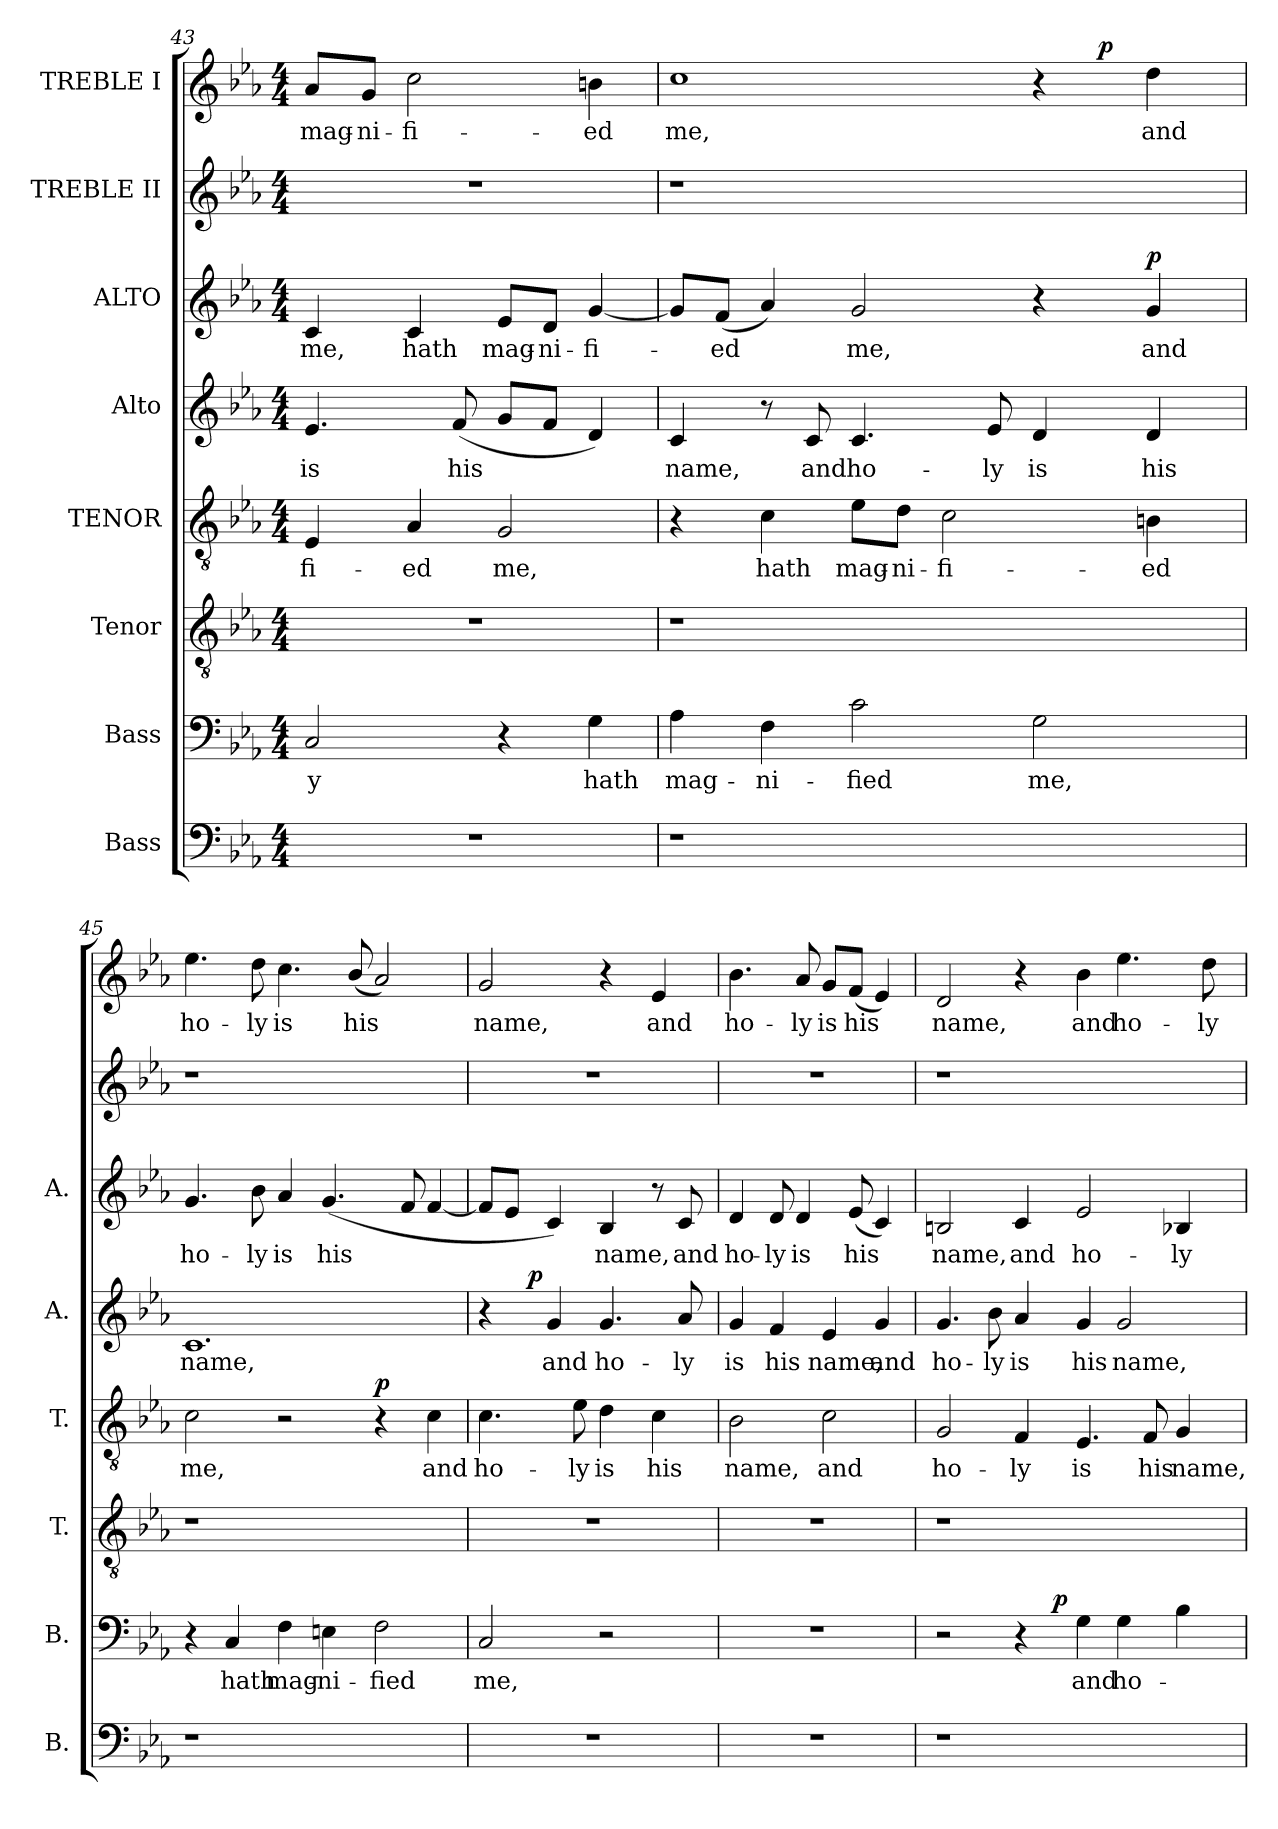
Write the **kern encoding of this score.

**kern	**kern	**text	**dynam	**kern	**kern	**text	**dynam	**kern	**text	**dynam	**kern	**text	**dynam	**kern	**kern	**text	**dynam
*part8	*part7	*part7	*part7	*part6	*part5	*part5	*part5	*part4	*part4	*part4	*part3	*part3	*part3	*part2	*part1	*part1	*part1
*staff8	*staff7	*staff7	*staff7	*staff6	*staff5	*staff5	*staff5	*staff4	*staff4	*staff4	*staff3	*staff3	*staff3	*staff2	*staff1	*staff1	*staff1
*I"Bass	*I"Bass	*	*	*I"Tenor	*I"TENOR	*	*	*I"Alto	*	*	*I"ALTO	*	*	*I"TREBLE II	*I"TREBLE I	*	*
*I'B.	*I'B.	*	*	*I'T.	*I'T.	*	*	*I'A.	*	*	*I'A.	*	*	*	*	*	*
!!LO:LB:g=z
*clefF4	*clefF4	*	*	*clefGv2	*clefGv2	*	*	*clefG2	*	*	*clefG2	*	*	*clefG2	*clefG2	*	*
*	*	*	*	*ITrd7c12	*ITrd7c12	*	*	*	*	*	*	*	*	*	*	*	*
*k[b-e-a-]	*k[b-e-a-]	*	*	*k[b-e-a-]	*k[b-e-a-]	*	*	*k[b-e-a-]	*	*	*k[b-e-a-]	*	*	*k[b-e-a-]	*k[b-e-a-]	*	*
*E-:	*E-:	*	*	*E-:	*E-:	*	*	*E-:	*	*	*E-:	*	*	*E-:	*E-:	*	*
*M4/4	*M4/4	*	*	*M4/4	*M4/4	*	*	*M4/4	*	*	*M4/4	*	*	*M4/4	*M4/4	*	*
=43	=43	=43	=43	=43	=43	=43	=43	=43	=43	=43	=43	=43	=43	=43	=43	=43	=43
!	!	!LO:LY:b:color=#000000	!	!	!	!	!	!	!	!	!	!	!	!	!	!	!
!	!	!	!	!	!	!LO:LY:b:color=#000000	!	!	!	!	!	!	!	!	!	!	!
!	!	!	!	!	!	!	!	!	!LO:LY:b:color=#000000	!	!	!	!	!	!	!	!
!	!	!	!	!	!	!	!	!	!	!	!	!LO:LY:b:color=#000000	!	!	!	!	!
!	!	!	!	!	!	!	!	!	!	!	!	!	!	!	!	!LO:LY:b:color=#000000	!
1r	2Ci/	-y	.	1r	4EE-i/	-fi-	.	4.e-i/	is	.	4ci/	me,	.	1r	8a-i/L	mag-	.
!	!	!	!	!	!	!	!	!	!	!	!	!	!	!	!	!LO:LY:b:color=#000000	!
.	.	.	.	.	.	.	.	.	.	.	.	.	.	.	8gi/J	-ni-	.
!	!	!	!	!	!	!LO:LY:b:color=#000000	!	!	!	!	!	!	!	!	!	!	!
!	!	!	!	!	!	!	!	!	!	!	!	!LO:LY:b:color=#000000	!	!	!	!	!
!	!	!	!	!	!	!	!	!	!	!	!	!	!	!	!	!LO:LY:b:color=#000000	!
.	.	.	.	.	4AA-i/	-ed	.	.	.	.	4ci/	hath	.	.	2cci\	-fi-	.
!	!	!	!	!	!	!	!	!	!LO:LY:b:color=#000000	!	!	!	!	!	!	!	!
.	.	.	.	.	.	.	.	(8fi/	his	.	.	.	.	.	.	.	.
!	!	!	!	!	!	!LO:LY:b:color=#000000	!	!	!	!	!	!	!	!	!	!	!
!	!	!	!	!	!	!	!	!	!	!	!	!LO:LY:b:color=#000000	!	!	!	!	!
.	4r	.	.	.	2GGi/	me,	.	8gi/L	.	.	8e-i/L	mag-	.	.	.	.	.
!	!	!	!	!	!	!	!	!	!	!	!	!LO:LY:b:color=#000000	!	!	!	!	!
.	.	.	.	.	.	.	.	8fi/J	.	.	8di/J	-ni-	.	.	.	.	.
!	!	!LO:LY:b:color=#000000	!	!	!	!	!	!	!	!	!	!	!	!	!	!	!
!	!	!	!	!	!	!	!	!	!	!	!	!LO:LY:b:color=#000000	!	!	!	!	!
!	!	!	!	!	!	!	!	!	!	!	!	!	!	!	!	!LO:LY:b:color=#000000	!
.	4Gi\	hath	.	.	.	.	.	4di/)	.	.	[4gi/	-fi-	.	.	4bni\	-ed	.
=44	=44	=44	=44	=44	=44	=44	=44	=44	=44	=44	=44	=44	=44	=44	=44	=44	=44
!LO:N:vis=1	!	!	!	!	!	!	!	!	!	!	!	!	!	!	!	!	!
!	!	!LO:LY:b:color=#000000	!	!LO:N:vis=1	!	!	!	!	!	!	!	!	!	!	!	!	!
!	!	!	!	!	!	!	!	!	!LO:LY:b:color=#000000	!	!	!	!	!LO:N:vis=1	!	!	!
!	!	!	!	!	!	!	!	!	!	!	!	!	!	!	!	!LO:LY:b:color=#000000	!
*	*	*	*	*	*	*	*	*	*	*	*	*	*	*	*^	*	*
1r	4A-i\	mag-	.	1r	4r	.	.	4ci/	name,	.	8gi/L]	.	.	1r	1cci	1ryy	me,	.
!	!	!	!	!	!	!	!	!	!	!	!	!LO:LY:b:color=#000000	!	!	!	!	!	!
.	.	.	.	.	.	.	.	.	.	.	(8fi/J	-ed	.	.	.	.	.	.
!	!	!LO:LY:b:color=#000000	!	!	!	!	!	!	!	!	!	!	!	!	!	!	!	!
!	!	!	!	!	!	!LO:LY:b:color=#000000	!	!	!	!	!	!	!	!	!	!	!	!
.	4Fi\	-ni-	.	.	4Ci\	hath	.	8r	.	.	4a-i/)	.	.	.	.	.	.	.
!	!	!	!	!	!	!	!	!	!LO:LY:b:color=#000000	!	!	!	!	!	!	!	!	!
.	.	.	.	.	.	.	.	8ci/	and	.	.	.	.	.	.	.	.	.
!	!	!LO:LY:b:color=#000000	!	!	!	!	!	!	!	!	!	!	!	!	!	!	!	!
!	!	!	!	!	!	!LO:LY:b:color=#000000	!	!	!	!	!	!	!	!	!	!	!	!
!	!	!	!	!	!	!	!	!	!LO:LY:b:color=#000000	!	!	!	!	!	!	!	!	!
!	!	!	!	!	!	!	!	!	!	!	!	!LO:LY:b:color=#000000	!	!	!	!	!	!
.	2ci\	-fied	.	.	8E-i\L	mag-	.	4.ci/	ho-	.	2gi/	me,	.	.	.	.	.	.
!	!	!	!	!	!	!LO:LY:b:color=#000000	!	!	!	!	!	!	!	!	!	!	!	!
.	.	.	.	.	8Di\J	-ni-	.	.	.	.	.	.	.	.	.	.	.	.
!	!	!	!	!	!	!LO:LY:b:color=#000000	!	!	!	!	!	!	!	!	!	!	!	!
.	.	.	.	.	2Ci\	-fi-	.	.	.	.	.	.	.	.	.	.	.	.
!	!	!	!	!	!	!	!	!	!LO:LY:b:color=#000000	!	!	!	!	!	!	!	!	!
.	.	.	.	.	.	.	.	8e-i/	-ly	.	.	.	.	.	.	.	.	.
!	!	!LO:LY:b:color=#000000	!	!	!	!	!	!	!	!	!	!	!	!	!	!	!	!
!	!	!	!	!	!	!	!	!	!LO:LY:b:color=#000000	!	!	!	!	!	!	!	!	!
2ryy	2Gi\	me,	.	2ryy	.	.	.	4di/	is	.	4r	.	.	2ryy	4r	16ryy	.	.
.	.	.	.	.	.	.	.	.	.	.	.	.	.	.	.	32ryy	.	.
.	.	.	.	.	.	.	.	.	.	.	.	.	.	.	.	64ryy	.	.
.	.	.	.	.	.	.	.	.	.	.	.	.	.	.	.	512ryy	.	.
.	.	.	.	.	.	.	.	.	.	.	.	.	.	.	.	4ryy	.	p
!	!	!	!	!	!	!LO:LY:b:color=#000000	!	!	!	!	!	!	!	!	!	!	!	!
!	!	!	!	!	!	!	!	!	!LO:LY:b:color=#000000	!	!	!	!	!	!	!	!	!
!	!	!	!	!	!	!	!	!	!	!	!	!LO:LY:b:color=#000000	!	!	!	!	!	!
!	!	!	!	!	!	!	!	!	!	!	!	!	!	!	!	!	!LO:LY:b:color=#000000	!
.	.	.	.	.	4BBni\	-ed	.	4di/	his	.	4gi/	and	p	.	4ddi\	.	and	.
.	.	.	.	.	.	.	.	.	.	.	.	.	.	.	.	8ryy	.	.
.	.	.	.	.	.	.	.	.	.	.	.	.	.	.	.	128..ryy	.	.
=45	=45	=45	=45	=45	=45	=45	=45	=45	=45	=45	=45	=45	=45	=45	=45	=45	=45	=45
!LO:N:vis=1	!	!	!	!LO:N:vis=1	!	!	!	!	!	!	!	!	!	!	!	!	!	!
*	*	*	*	*	*	*	*	*	*	*	*	*	*	*	*v	*v	*	*
*	*	*	*	*	*	*	*	*	*	*	*	*	*	*	*^	*	*
!	!	!	!	!	!	!LO:LY:b:color=#000000	!	!	!	!	!	!	!	!	!	!	!	!
*	*	*	*	*	*	*	*	*	*	*	*	*	*	*	*v	*v	*	*
*	*	*	*	*	*	*	*	*	*	*	*	*	*	*	*^	*	*
!	!	!	!	!	!	!	!	!	!LO:LY:b:color=#000000	!	!	!	!	!	!	!	!	!
*	*	*	*	*	*	*	*	*	*	*	*	*	*	*	*v	*v	*	*
*	*	*	*	*	*	*	*	*	*	*	*	*	*	*	*^	*	*
!	!	!	!	!	!	!	!	!	!	!	!	!LO:LY:b:color=#000000	!	!LO:N:vis=1	!	!	!	!
*	*	*	*	*	*	*	*	*	*	*	*	*	*	*	*v	*v	*	*
*	*	*	*	*	*	*	*	*	*	*	*	*	*	*	*^	*	*
!	!	!	!	!	!	!	!	!	!	!	!	!	!	!	!	!	!LO:LY:b:color=#000000	!
*	*	*	*	*	*	*	*	*	*	*	*	*	*	*	*v	*v	*	*
1r	4r	.	.	1r	2Ci\	me,	.	1.ci	name,	.	4.gi/	ho-	.	1r	4.ee-i\	ho-	.
!	!	!LO:LY:b:color=#000000	!	!	!	!	!	!	!	!	!	!	!	!	!	!	!
.	4Ci/	hath	.	.	.	.	.	.	.	.	.	.	.	.	.	.	.
!	!	!	!	!	!	!	!	!	!	!	!	!LO:LY:b:color=#000000	!	!	!	!	!
!	!	!	!	!	!	!	!	!	!	!	!	!	!	!	!	!LO:LY:b:color=#000000	!
.	.	.	.	.	.	.	.	.	.	.	8b-i\	-ly	.	.	8ddi\	-ly	.
!	!	!LO:LY:b:color=#000000	!	!	!	!	!	!	!	!	!	!	!	!	!	!	!
!	!	!	!	!	!	!	!	!	!	!	!	!LO:LY:b:color=#000000	!	!	!	!	!
!	!	!	!	!	!	!	!	!	!	!	!	!	!	!	!	!LO:LY:b:color=#000000	!
.	4Fi\	mag-	.	.	2r	.	.	.	.	.	4a-i/	is	.	.	4.cci\	is	.
!	!	!LO:LY:b:color=#000000	!	!	!	!	!	!	!	!	!	!	!	!	!	!	!
!	!	!	!	!	!	!	!	!	!	!	!	!LO:LY:b:color=#000000	!	!	!	!	!
.	4Eni\	-ni-	.	.	.	.	.	.	.	.	(4.gi/	his	.	.	.	.	.
!	!	!	!	!	!	!	!	!	!	!	!	!	!	!	!	!LO:LY:b:color=#000000	!
.	.	.	.	.	.	.	.	.	.	.	.	.	.	.	(8b-i/	his	.
!	!	!LO:LY:b:color=#000000	!	!	!	!	!	!	!	!	!	!	!	!	!	!	!
2ryy	2Fi\	-fied	.	2ryy	4r	.	p	.	.	.	.	.	.	2ryy	2a-i/)	.	.
.	.	.	.	.	.	.	.	.	.	.	8fi/	.	.	.	.	.	.
!	!	!	!	!	!	!LO:LY:b:color=#000000	!	!	!	!	!	!	!	!	!	!	!
.	.	.	.	.	4Ci\	and	.	.	.	.	[4fi/	.	.	.	.	.	.
!!LO:PB:g=z
=46	=46	=46	=46	=46	=46	=46	=46	=46	=46	=46	=46	=46	=46	=46	=46	=46	=46
!	!	!LO:LY:b:color=#000000	!	!	!	!	!	!	!	!	!	!	!	!	!	!	!
!	!	!	!	!	!	!LO:LY:b:color=#000000	!	!	!	!	!	!	!	!	!	!	!
!	!	!	!	!	!	!	!	!	!	!	!	!	!	!	!	!LO:LY:b:color=#000000	!
*	*	*	*	*	*	*	*	*^	*	*	*	*	*	*	*	*	*
1r	2Ci/	me,	.	1r	4.Ci\	ho-	.	4r	8ryy	.	.	8fi/L]	.	.	1r	2gi/	name,	.
.	.	.	.	.	.	.	.	.	32ryy	.	.	8e-i/J	.	.	.	.	.	.
.	.	.	.	.	.	.	.	.	64ryy	.	.	.	.	.	.	.	.	.
.	.	.	.	.	.	.	.	.	256ryy	.	.	.	.	.	.	.	.	.
.	.	.	.	.	.	.	.	.	1024ryy	.	.	.	.	.	.	.	.	.
.	.	.	.	.	.	.	.	.	2ryy	.	p	.	.	.	.	.	.	.
!	!	!	!	!	!	!	!	!	!	!LO:LY:b:color=#000000	!	!	!	!	!	!	!	!
.	.	.	.	.	.	.	.	4gi/	.	and	.	4ci/)	.	.	.	.	.	.
!	!	!	!	!	!	!LO:LY:b:color=#000000	!	!	!	!	!	!	!	!	!	!	!	!
.	.	.	.	.	8E-i\	-ly	.	.	.	.	.	.	.	.	.	.	.	.
!	!	!	!	!	!	!LO:LY:b:color=#000000	!	!	!	!	!	!	!	!	!	!	!	!
!	!	!	!	!	!	!	!	!	!	!LO:LY:b:color=#000000	!	!	!	!	!	!	!	!
!	!	!	!	!	!	!	!	!	!	!	!	!	!LO:LY:b:color=#000000	!	!	!	!	!
.	2r	.	.	.	4Di\	is	.	4.gi/	.	ho-	.	4B-i/	name,	.	.	4r	.	.
.	.	.	.	.	.	.	.	.	4ryy	.	.	.	.	.	.	.	.	.
!	!	!	!	!	!	!LO:LY:b:color=#000000	!	!	!	!	!	!	!	!	!	!	!	!
!	!	!	!	!	!	!	!	!	!	!	!	!	!	!	!	!	!LO:LY:b:color=#000000	!
.	.	.	.	.	4Ci\	his	.	.	.	.	.	8r	.	.	.	4e-i/	and	.
!	!	!	!	!	!	!	!	!	!	!LO:LY:b:color=#000000	!	!	!	!	!	!	!	!
!	!	!	!	!	!	!	!	!	!	!	!	!	!LO:LY:b:color=#000000	!	!	!	!	!
.	.	.	.	.	.	.	.	8a-i/	.	-ly	.	8ci/	and	.	.	.	.	.
.	.	.	.	.	.	.	.	.	16ryy	.	.	.	.	.	.	.	.	.
.	.	.	.	.	.	.	.	.	128ryy	.	.	.	.	.	.	.	.	.
.	.	.	.	.	.	.	.	.	512.ryy	.	.	.	.	.	.	.	.	.
*	*	*	*	*	*	*	*	*v	*v	*	*	*	*	*	*	*	*	*
=47	=47	=47	=47	=47	=47	=47	=47	=47	=47	=47	=47	=47	=47	=47	=47	=47	=47
*	*	*	*	*	*	*	*	*^	*	*	*	*	*	*	*	*	*
!	!	!	!	!	!	!LO:LY:b:color=#000000	!	!	!	!	!	!	!	!	!	!	!	!
*	*	*	*	*	*	*	*	*v	*v	*	*	*	*	*	*	*	*	*
*	*	*	*	*	*	*	*	*^	*	*	*	*	*	*	*	*	*
!	!	!	!	!	!	!	!	!	!	!LO:LY:b:color=#000000	!	!	!	!	!	!	!	!
*	*	*	*	*	*	*	*	*v	*v	*	*	*	*	*	*	*	*	*
*	*	*	*	*	*	*	*	*^	*	*	*	*	*	*	*	*	*
!	!	!	!	!	!	!	!	!	!	!	!	!	!LO:LY:b:color=#000000	!	!	!	!	!
*	*	*	*	*	*	*	*	*v	*v	*	*	*	*	*	*	*	*	*
*	*	*	*	*	*	*	*	*^	*	*	*	*	*	*	*	*	*
!	!	!	!	!	!	!	!	!	!	!	!	!	!	!	!	!	!LO:LY:b:color=#000000	!
*	*	*	*	*	*	*	*	*v	*v	*	*	*	*	*	*	*	*	*
1r	1r	.	.	1r	2BB-i\	name,	.	4gi/	is	.	4di/	ho-	.	1r	4.b-i\	ho-	.
!	!	!	!	!	!	!	!	!	!LO:LY:b:color=#000000	!	!	!	!	!	!	!	!
!	!	!	!	!	!	!	!	!	!	!	!	!LO:LY:b:color=#000000	!	!	!	!	!
.	.	.	.	.	.	.	.	4fi/	his	.	8di/	-ly	.	.	.	.	.
!	!	!	!	!	!	!	!	!	!	!	!	!LO:LY:b:color=#000000	!	!	!	!	!
!	!	!	!	!	!	!	!	!	!	!	!	!	!	!	!	!LO:LY:b:color=#000000	!
.	.	.	.	.	.	.	.	.	.	.	4di/	is	.	.	8a-i/	-ly	.
!	!	!	!	!	!	!LO:LY:b:color=#000000	!	!	!	!	!	!	!	!	!	!	!
!	!	!	!	!	!	!	!	!	!LO:LY:b:color=#000000	!	!	!	!	!	!	!	!
!	!	!	!	!	!	!	!	!	!	!	!	!	!	!	!	!LO:LY:b:color=#000000	!
.	.	.	.	.	2Ci\	and	.	4e-i/	name,	.	.	.	.	.	8gi/L	is	.
!	!	!	!	!	!	!	!	!	!	!	!	!LO:LY:b:color=#000000	!	!	!	!	!
!	!	!	!	!	!	!	!	!	!	!	!	!	!	!	!	!LO:LY:b:color=#000000	!
.	.	.	.	.	.	.	.	.	.	.	(8e-i/	his	.	.	(8fi/J	his	.
!	!	!	!	!	!	!	!	!	!LO:LY:b:color=#000000	!	!	!	!	!	!	!	!
.	.	.	.	.	.	.	.	4gi/	and	.	4ci/)	.	.	.	4e-i/)	.	.
=48	=48	=48	=48	=48	=48	=48	=48	=48	=48	=48	=48	=48	=48	=48	=48	=48	=48
!LO:N:vis=1	!	!	!	!LO:N:vis=1	!	!	!	!	!	!	!	!	!	!	!	!	!
!	!	!	!	!	!	!LO:LY:b:color=#000000	!	!	!	!	!	!	!	!	!	!	!
!	!	!	!	!	!	!	!	!	!LO:LY:b:color=#000000	!	!	!	!	!	!	!	!
!	!	!	!	!	!	!	!	!	!	!	!	!LO:LY:b:color=#000000	!	!LO:N:vis=1	!	!	!
!	!	!	!	!	!	!	!	!	!	!	!	!	!	!	!	!LO:LY:b:color=#000000	!
*	*^	*	*	*	*	*	*	*	*	*	*	*	*	*	*	*	*
1r	2r	2ryy	.	.	1r	2GGi/	ho-	.	4.gi/	ho-	.	2Bni/	name,	.	1r	2di/	name,	.
!	!	!	!	!	!	!	!	!	!	!LO:LY:b:color=#000000	!	!	!	!	!	!	!	!
.	.	.	.	.	.	.	.	.	8b-i\	-ly	.	.	.	.	.	.	.	.
!	!	!	!	!	!	!	!LO:LY:b:color=#000000	!	!	!	!	!	!	!	!	!	!	!
!	!	!	!	!	!	!	!	!	!	!LO:LY:b:color=#000000	!	!	!	!	!	!	!	!
!	!	!	!	!	!	!	!	!	!	!	!	!	!LO:LY:b:color=#000000	!	!	!	!	!
.	4r	8ryy	.	.	.	4FFi/	-ly	.	4a-i/	is	.	4ci/	and	.	.	4r	.	.
.	.	64ryy	.	.	.	.	.	.	.	.	.	.	.	.	.	.	.	.
.	.	256.ryy	.	.	.	.	.	.	.	.	.	.	.	.	.	.	.	.
.	.	2ryy	.	p	.	.	.	.	.	.	.	.	.	.	.	.	.	.
!	!	!	!LO:LY:b:color=#000000	!	!	!	!	!	!	!	!	!	!	!	!	!	!	!
!	!	!	!	!	!	!	!LO:LY:b:color=#000000	!	!	!	!	!	!	!	!	!	!	!
!	!	!	!	!	!	!	!	!	!	!LO:LY:b:color=#000000	!	!	!	!	!	!	!	!
!	!	!	!	!	!	!	!	!	!	!	!	!	!LO:LY:b:color=#000000	!	!	!	!	!
!	!	!	!	!	!	!	!	!	!	!	!	!	!	!	!	!	!LO:LY:b:color=#000000	!
.	4Gi\	.	and	.	.	4.EE-i/	is	.	4gi/	his	.	2e-i/	ho-	.	.	4b-i\	and	.
!	!	!	!LO:LY:b:color=#000000	!	!	!	!	!	!	!	!	!	!	!	!	!	!	!
!	!	!	!	!	!	!	!	!	!	!LO:LY:b:color=#000000	!	!	!	!	!	!	!	!
!	!	!	!	!	!	!	!	!	!	!	!	!	!	!	!	!	!LO:LY:b:color=#000000	!
2ryy	4Gi\	.	ho-	.	2ryy	.	.	.	2gi/	name,	.	.	.	.	2ryy	4.ee-i\	ho-	.
!	!	!	!	!	!	!	!LO:LY:b:color=#000000	!	!	!	!	!	!	!	!	!	!	!
.	.	.	.	.	.	8FFi/	his	.	.	.	.	.	.	.	.	.	.	.
.	.	4ryy	.	.	.	.	.	.	.	.	.	.	.	.	.	.	.	.
!	!	!	!	!	!	!	!LO:LY:b:color=#000000	!	!	!	!	!	!	!	!	!	!	!
!	!	!	!	!	!	!	!	!	!	!	!	!	!LO:LY:b:color=#000000	!	!	!	!	!
.	4B-i\	.	.	.	.	4GGi/	name,	.	.	.	.	4B-Xi/	-ly	.	.	.	.	.
!	!	!	!	!	!	!	!	!	!	!	!	!	!	!	!	!	!LO:LY:b:color=#000000	!
.	.	.	.	.	.	.	.	.	.	.	.	.	.	.	.	8ddi\	-ly	.
.	.	16ryy	.	.	.	.	.	.	.	.	.	.	.	.	.	.	.	.
.	.	32ryy	.	.	.	.	.	.	.	.	.	.	.	.	.	.	.	.
.	.	128ryy	.	.	.	.	.	.	.	.	.	.	.	.	.	.	.	.
.	.	512ryy	.	.	.	.	.	.	.	.	.	.	.	.	.	.	.	.
*	*v	*v	*	*	*	*	*	*	*	*	*	*	*	*	*	*	*	*
=	=	=	=	=	=	=	=	=	=	=	=	=	=	=	=	=	=
*-	*-	*-	*-	*-	*-	*-	*-	*-	*-	*-	*-	*-	*-	*-	*-	*-	*-
